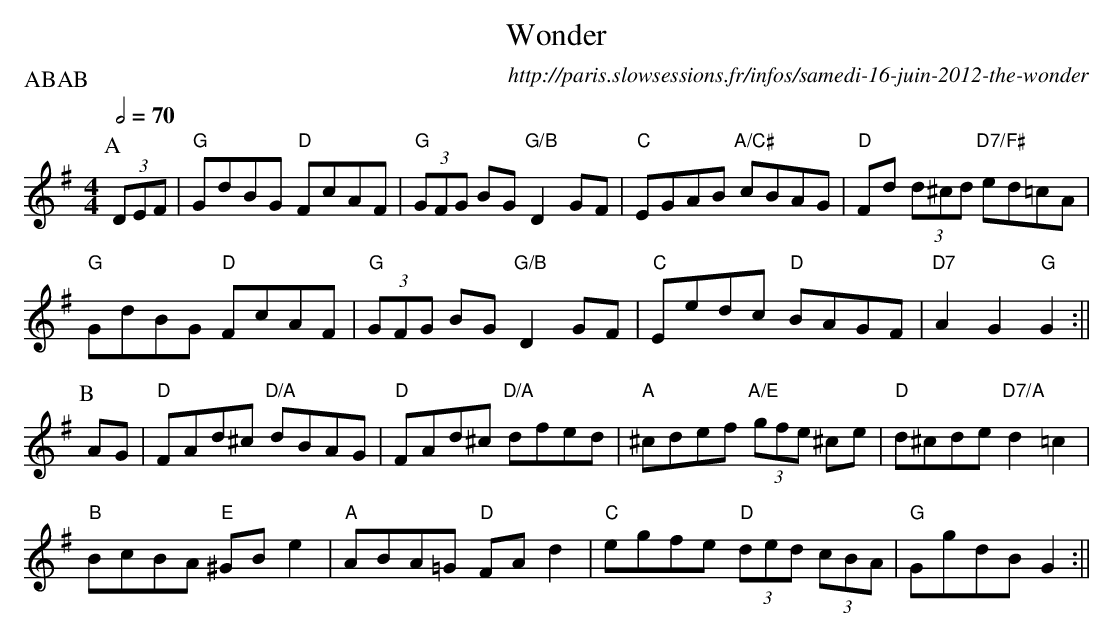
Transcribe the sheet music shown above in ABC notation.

X:1
T:Wonder
O:http://paris.slowsessions.fr/infos/samedi-16-juin-2012-the-wonder
M: 4/4
L: 1/8
Q: 1/2=70
P:ABAB
K:G
P:A
V:1
(3DEF | "G"GdBG "D"FcAF | "G"(3GFG BG "G/B"D2GF | "C"EGAB "A/C#"cBAG |"D"Fd (3d^cd "D7/F#"ed=cA|
"G"GdBG "D"FcAF | "G"(3GFG BG "G/B"D2GF | "C"Eedc "D"BAGF|"D7"A2G2  "G"G2 :||
P:B
V:1
AG | "D"FAd^c "D/A"dBAG | "D"FAd^c "D/A"dfed | "A"^cdef "A/E"(3gfe ^ce | "D"d^cde "D7/A"d2 =c2 |
"B"BcBA "E"^GBe2 | "A"ABA=G "D"FAd2 | "C"egfe "D"(3ded (3cBA | "G"GgdB G2 :||
